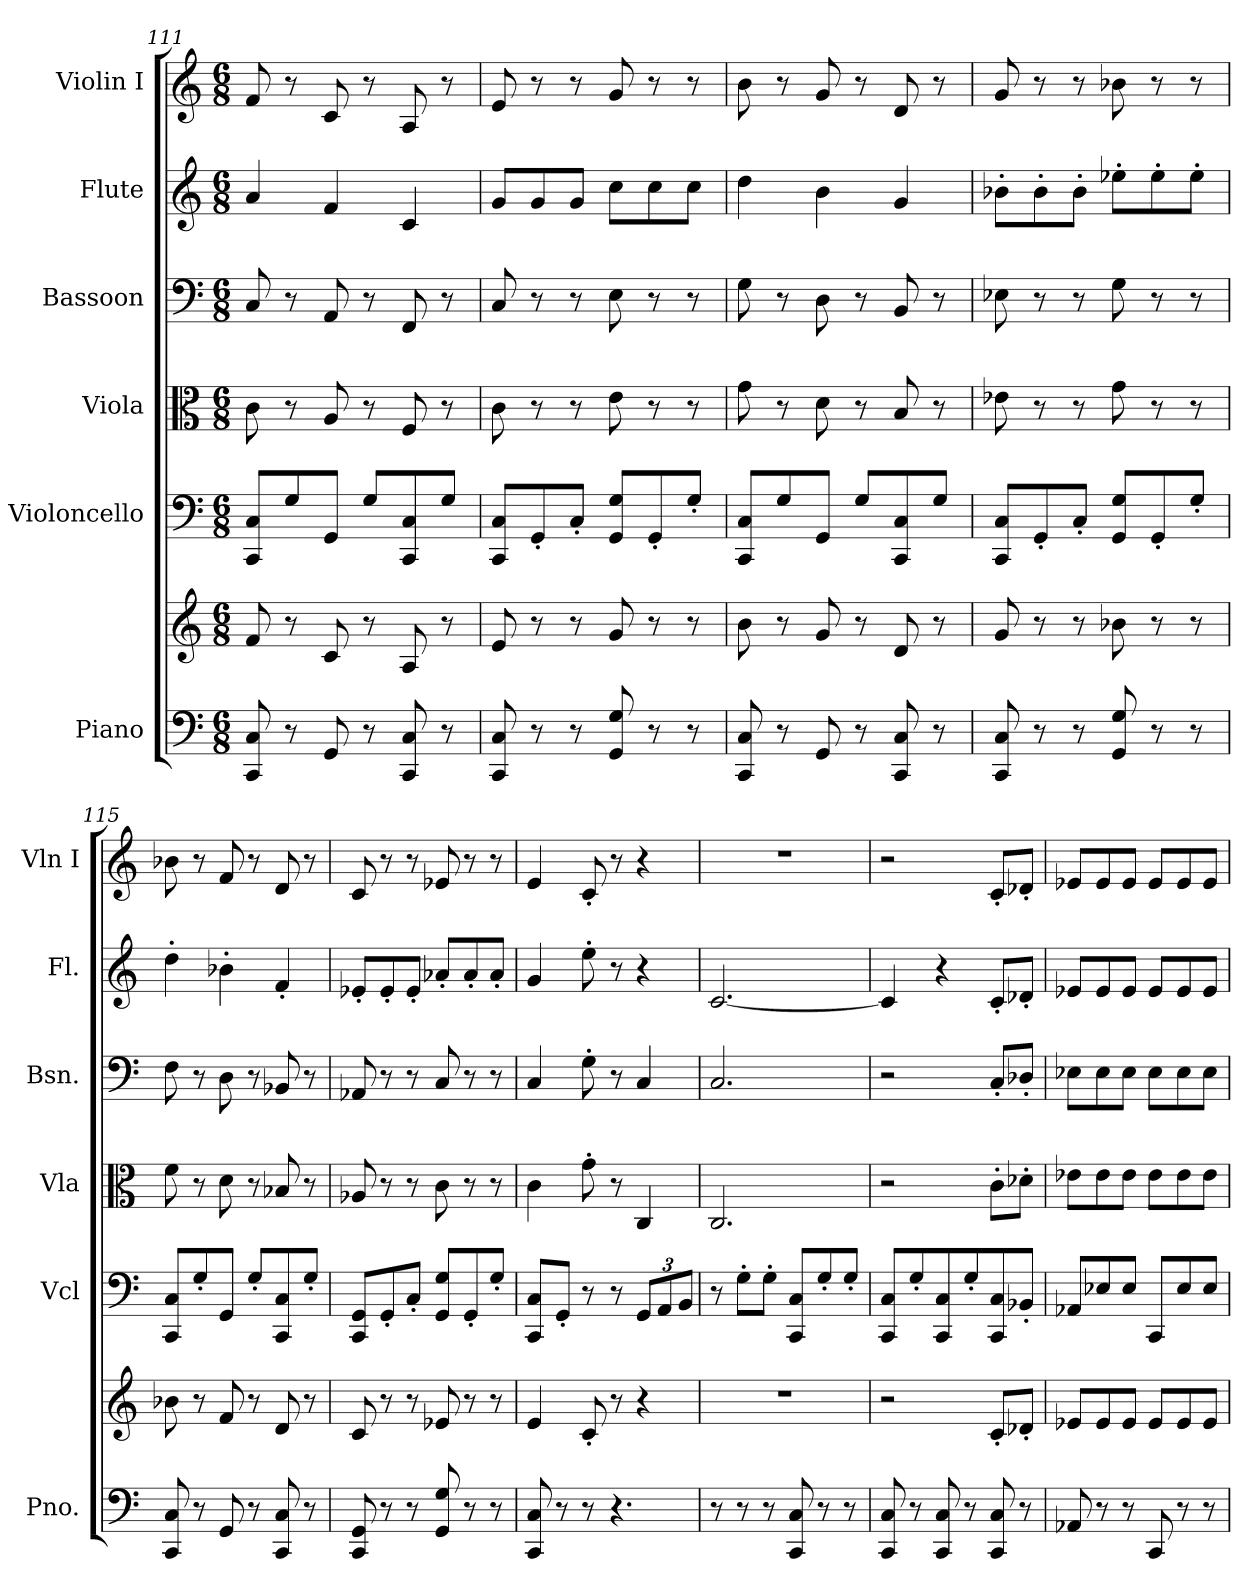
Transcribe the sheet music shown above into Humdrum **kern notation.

**kern	**kern	**kern	**kern	**kern	**kern	**kern
*part6	*part6	*part5	*part4	*part3	*part2	*part1
*staff7	*staff6	*staff5	*staff4	*staff3	*staff2	*staff1
*I"Piano	*	*I"Violoncello	*I"Viola	*I"Bassoon	*I"Flute	*I"Violin I
*I'Pno.	*	*I'Vcl	*I'Vla	*I'Bsn.	*I'Fl.	*I'Vln I
*clefF4	*clefG2	*clefF4	*clefC3	*clefF4	*clefG2	*clefG2
*k[]	*k[]	*k[]	*k[]	*k[]	*k[]	*k[]
*M6/8	*M6/8	*M6/8	*M6/8	*M6/8	*M6/8	*M6/8
=111	=111	=111	=111	=111	=111	=111
8CC/ 8C/	8f/	8CC/ 8C/L	8c\	8C/	4a/	8f/
8r	8r	8G/	8r	8r	.	8r
8GG/	8c/	8GG/J	8A/	8AA/	4f/	8c/
8r	8r	8G/L	8r	8r	.	8r
8CC/ 8C/	8A/	8CC/ 8C/	8F/	8FF/	4c/	8A/
8r	8r	8G/J	8r	8r	.	8r
=112	=112	=112	=112	=112	=112	=112
8CC/ 8C/	8e/	8CC/ 8C/L	8c\	8C/	8g/L	8e/
8r	8r	8GG'/	8r	8r	8g/	8r
8r	8r	8C'/J	8r	8r	8g/J	8r
8GG/ 8G/	8g/	8GG/ 8G/L	8e\	8E\	8cc\L	8g/
8r	8r	8GG'/	8r	8r	8cc\	8r
8r	8r	8G'/J	8r	8r	8cc\J	8r
=113	=113	=113	=113	=113	=113	=113
8CC/ 8C/	8b\	8CC/ 8C/L	8g\	8G\	4dd\	8b\
8r	8r	8G/	8r	8r	.	8r
8GG/	8g/	8GG/J	8d\	8D\	4b\	8g/
8r	8r	8G/L	8r	8r	.	8r
8CC/ 8C/	8d/	8CC/ 8C/	8B/	8BB/	4g/	8d/
8r	8r	8G/J	8r	8r	.	8r
=114	=114	=114	=114	=114	=114	=114
8CC/ 8C/	8g/	8CC/ 8C/L	8e-X\	8E-X\	8b-X'\L	8g/
8r	8r	8GG'/	8r	8r	8b-'\	8r
8r	8r	8C'/J	8r	8r	8b-'\J	8r
8GG/ 8G/	8b-X\	8GG/ 8G/L	8g\	8G\	8ee-X'\L	8b-X\
8r	8r	8GG'/	8r	8r	8ee-'\	8r
8r	8r	8G'/J	8r	8r	8ee-'\J	8r
=115	=115	=115	=115	=115	=115	=115
8CC/ 8C/	8b-X\	8CC/ 8C/L	8f\	8F\	4dd'\	8b-X\
8r	8r	8G'/	8r	8r	.	8r
8GG/	8f/	8GG/J	8d\	8D\	4b-X'\	8f/
8r	8r	8G'/L	8r	8r	.	8r
8CC/ 8C/	8d/	8CC/ 8C/	8B-X/	8BB-X/	4f'/	8d/
8r	8r	8G'/J	8r	8r	.	8r
!!LO:PB:g=z
=116	=116	=116	=116	=116	=116	=116
8CC/ 8GG/	8c/	8CC/ 8GG/L	8A-X/	8AA-X/	8e-X'/L	8c/
8r	8r	8GG'/	8r	8r	8e-'/	8r
8r	8r	8C'/J	8r	8r	8e-'/J	8r
8GG/ 8G/	8e-X/	8GG/ 8G/L	8c\	8C/	8a-X'/L	8e-X/
8r	8r	8GG'/	8r	8r	8a-'/	8r
8r	8r	8G'/J	8r	8r	8a-'/J	8r
=117	=117	=117	=117	=117	=117	=117
8CC/ 8C/	4e/	8CC/ 8C/L	4c\	4C/	4g/	4e/
8r	.	8GG'/J	.	.	.	.
8r	8c'/	8r	8g'\	8G'\	8ee'\	8c'/
4.r	8r	8r	8r	8r	8r	8r
*	*	*Xbrackettup	*	*	*	*
.	4r	12GG/L	4C/	4C/	4r	4r
.	.	12AA/	.	.	.	.
.	.	12BB/J	.	.	.	.
=118	=118	=118	=118	=118	=118	=118
8r	2.r	8r	2.C/	2.C/	[2.c/	2.r
8r	.	8G'\L	.	.	.	.
8r	.	8G'\J	.	.	.	.
8CC/ 8C/	.	8CC/ 8C/L	.	.	.	.
8r	.	8G'/	.	.	.	.
8r	.	8G'/J	.	.	.	.
=119	=119	=119	=119	=119	=119	=119
8CC/ 8C/	2r	8CC/ 8C/L	2r	2r	4c/]	2r
8r	.	8G'/	.	.	.	.
8CC/ 8C/	.	8CC/ 8C/	.	.	4r	.
8r	.	8G'/	.	.	.	.
8CC/ 8C/	8c'/L	8CC/ 8C/	8c'\L	8C'/L	8c'/L	8c'/L
8r	8d-X'/J	8BB-X'/J	8d-X'\J	8D-X'/J	8d-X'/J	8d-X'/J
=120	=120	=120	=120	=120	=120	=120
8AA-X/	8e-X/L	8AA-X/L	8e-X\L	8E-X\L	8e-X/L	8e-X/L
8r	8e-/	8E-X/	8e-\	8E-\	8e-/	8e-/
8r	8e-/J	8E-/J	8e-\J	8E-\J	8e-/J	8e-/J
8CC/	8e-/L	8CC/L	8e-\L	8E-\L	8e-/L	8e-/L
8r	8e-/	8E-/	8e-\	8E-\	8e-/	8e-/
8r	8e-/J	8E-/J	8e-\J	8E-\J	8e-/J	8e-/J
=	=	=	=	=	=	=
*-	*-	*-	*-	*-	*-	*-
